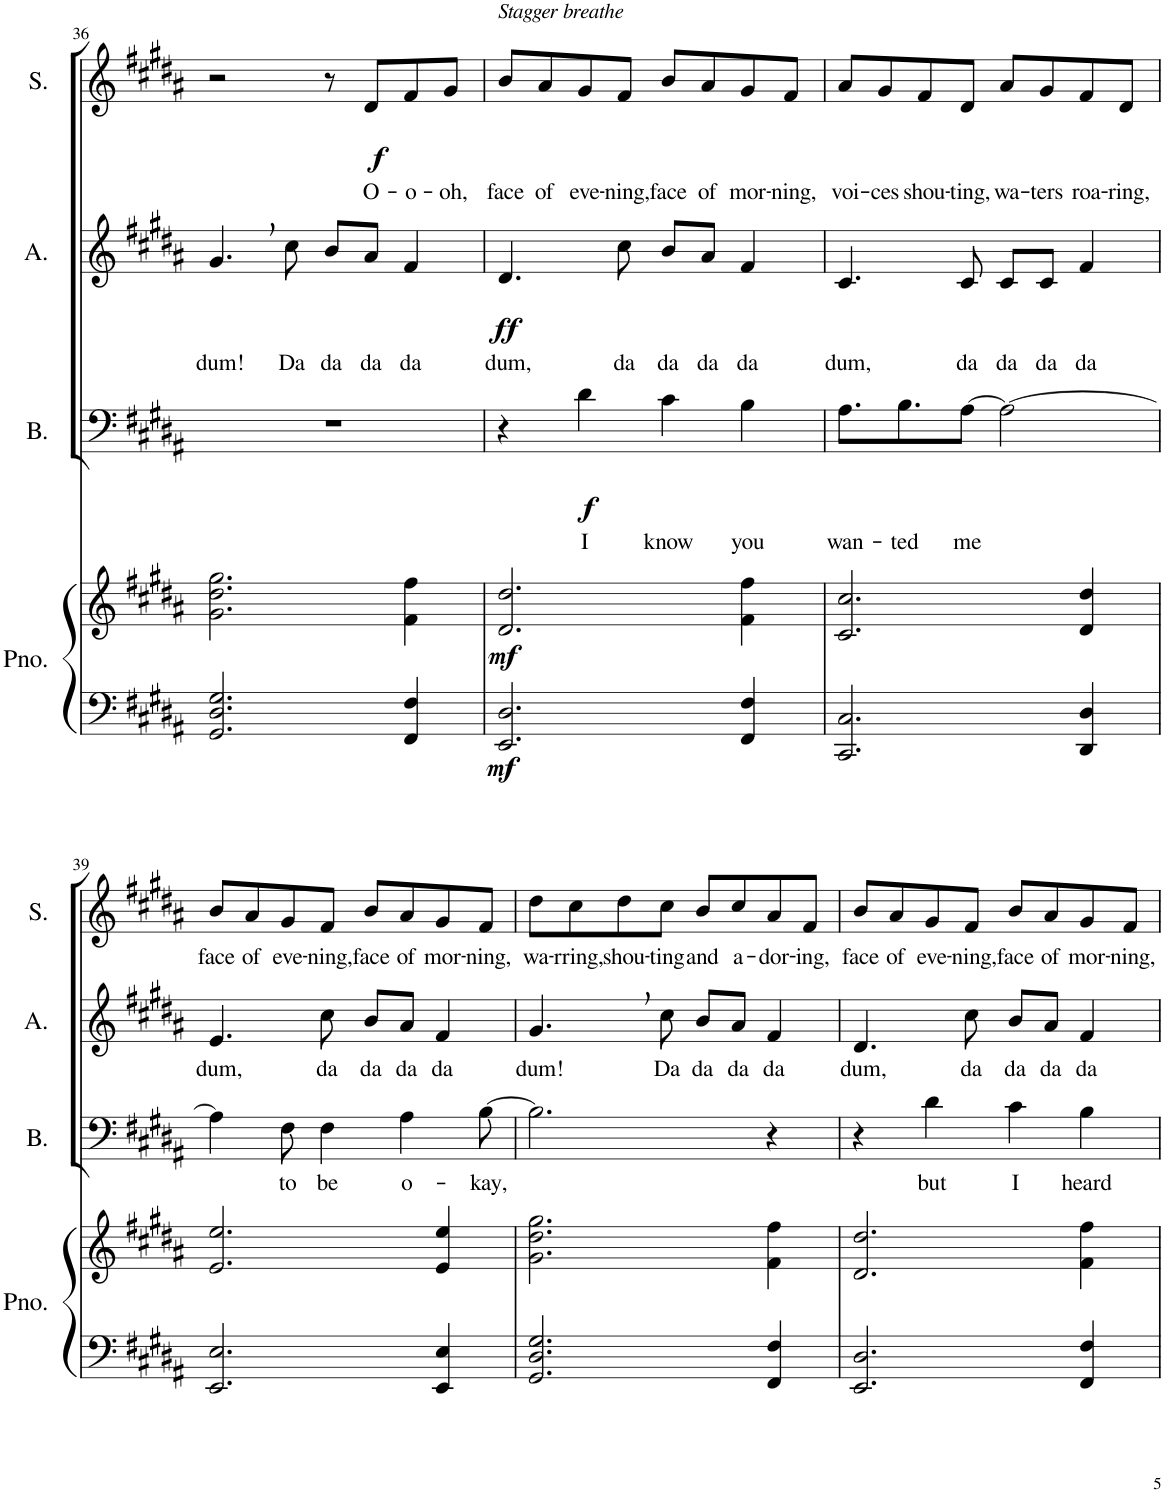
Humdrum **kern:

**kern	**kern	**dynam	**kern	**text	**dynam	**kern	**text	**dynam	**kern	**text	**dynam
*part4	*part4	*part4	*part3	*part3	*part3	*part2	*part2	*part2	*part1	*part1	*part1
*staff5	*staff4	*staff4/5	*staff3	*staff3	*staff3	*staff2	*staff2	*staff2	*staff1	*staff1	*staff1
*I"Piano	*	*	*I"Baritone	*	*	*I"Alto	*	*	*I"Soprano	*	*
*I'Pno.	*	*	*I'B.	*	*	*I'A.	*	*	*I'S.	*	*
!!LO:PB:g=z
*clefF4	*clefG2	*	*clefF4	*	*	*clefG2	*	*	*clefG2	*	*
*k[f#c#g#d#a#]	*k[f#c#g#d#a#]	*	*k[f#c#g#d#a#]	*	*	*k[f#c#g#d#a#]	*	*	*k[f#c#g#d#a#]	*	*
*M4/4	*M4/4	*	*M4/4	*	*	*M4/4	*	*	*M4/4	*	*
=36	=36	=36	=36	=36	=36	=36	=36	=36	=36	=36	=36
!	!	!	!	!	!	!	!LO:LY:b	!	!	!	!
2.GG#/ 2.D#/ 2.G#/	2.g#\ 2.dd#\ 2.gg#\	.	1r	.	.	4.g#,/	dum!	.	2r	.	.
!	!	!	!	!	!	!	!LO:LY:b	!	!	!	!
.	.	.	.	.	.	8cc#\	Da	.	.	.	.
!	!	!	!	!	!	!	!LO:LY:b	!	!	!	!
.	.	.	.	.	.	8b/L	da	.	8r	.	.
!	!	!	!	!	!	!	!LO:LY:b	!	!	!LO:LY:b	!LO:DY:b
.	.	.	.	.	.	8a#/J	da	.	8d#/L	O-	f
!	!	!	!	!	!	!	!LO:LY:b	!	!	!LO:LY:b	!
4FF#/ 4F#/	4f#\ 4ff#\	.	.	.	.	4f#/	da	.	8f#/	-o-	.
!	!	!	!	!	!	!	!	!	!	!LO:LY:b	!
.	.	.	.	.	.	.	.	.	8g#/J	-oh,	.
=37	=37	=37	=37	=37	=37	=37	=37	=37	=37	=37	=37
!	!	!	!	!	!	!	!	!	!LO:TX:a:i:t=Stagger breathe	!	!
!	!	!LO:DY:b=2	!	!	!	!	!LO:LY:b	!	!	!LO:LY:b	!
!	!	!LO:DY:n=1:b	!	!	!	!	!	!LO:DY:b	!	!	!
2.EE/ 2.D#/	2.d#/ 2.dd#/	mf mf	4r	.	.	4.d#/	dum,	ff	8b/L	face	.
!	!	!	!	!	!	!	!	!	!	!LO:LY:b	!
.	.	.	.	.	.	.	.	.	8a#/	of	.
!	!	!	!	!LO:LY:b	!LO:DY:b	!	!	!	!	!LO:LY:b	!
.	.	.	4d#\	I	f	.	.	.	8g#/	eve-	.
!	!	!	!	!	!	!	!LO:LY:b	!	!	!LO:LY:b	!
.	.	.	.	.	.	8cc#\	da	.	8f#/J	-ning,	.
!	!	!	!	!LO:LY:b	!	!	!LO:LY:b	!	!	!LO:LY:b	!
.	.	.	4c#\	know	.	8b/L	da	.	8b/L	face	.
!	!	!	!	!	!	!	!LO:LY:b	!	!	!LO:LY:b	!
.	.	.	.	.	.	8a#/J	da	.	8a#/	of	.
!	!	!	!	!LO:LY:b	!	!	!LO:LY:b	!	!	!LO:LY:b	!
4FF#/ 4F#/	4f#\ 4ff#\	.	4B\	you	.	4f#/	da	.	8g#/	mor-	.
!	!	!	!	!	!	!	!	!	!	!LO:LY:b	!
.	.	.	.	.	.	.	.	.	8f#/J	-ning,	.
=38	=38	=38	=38	=38	=38	=38	=38	=38	=38	=38	=38
!	!	!	!	!LO:LY:b	!	!	!LO:LY:b	!	!	!LO:LY:b	!
2.CC#/ 2.C#/	2.c#/ 2.cc#/	.	8.A#\L	wan-	.	4.c#/	dum,	.	8a#/L	voi-	.
!	!	!	!	!	!	!	!	!	!	!LO:LY:b	!
.	.	.	.	.	.	.	.	.	8g#/	-ces	.
!	!	!	!	!LO:LY:b	!	!	!	!	!	!	!
.	.	.	8.B\	-ted	.	.	.	.	.	.	.
!	!	!	!	!	!	!	!	!	!	!LO:LY:b	!
.	.	.	.	.	.	.	.	.	8f#/	shou-	.
!	!	!	!	!LO:LY:b	!	!	!LO:LY:b	!	!	!LO:LY:b	!
.	.	.	[8A#\J	me	.	8c#/	da	.	8d#/J	-ting,	.
!	!	!	!	!	!	!	!LO:LY:b	!	!	!LO:LY:b	!
.	.	.	2A#\_	.	.	8c#/L	da	.	8a#/L	wa-	.
!	!	!	!	!	!	!	!LO:LY:b	!	!	!LO:LY:b	!
.	.	.	.	.	.	8c#/J	da	.	8g#/	-ters	.
!	!	!	!	!	!	!	!LO:LY:b	!	!	!LO:LY:b	!
4DD#/ 4D#/	4d#/ 4dd#/	.	.	.	.	4f#/	da	.	8f#/	roa-	.
!	!	!	!	!	!	!	!	!	!	!LO:LY:b	!
.	.	.	.	.	.	.	.	.	8d#/J	-ring,	.
!!LO:LB:g=z
=39	=39	=39	=39	=39	=39	=39	=39	=39	=39	=39	=39
!	!	!	!	!	!	!	!LO:LY:b	!	!	!LO:LY:b	!
2.EE/ 2.E/	2.e/ 2.ee/	.	4A#\]	.	.	4.e/	dum,	.	8b/L	face	.
!	!	!	!	!	!	!	!	!	!	!LO:LY:b	!
.	.	.	.	.	.	.	.	.	8a#/	of	.
!	!	!	!	!LO:LY:b	!	!	!	!	!	!LO:LY:b	!
.	.	.	8F#\	to	.	.	.	.	8g#/	eve-	.
!	!	!	!	!LO:LY:b	!	!	!LO:LY:b	!	!	!LO:LY:b	!
.	.	.	4F#\	be	.	8cc#\	da	.	8f#/J	-ning,	.
!	!	!	!	!	!	!	!LO:LY:b	!	!	!LO:LY:b	!
.	.	.	.	.	.	8b/L	da	.	8b/L	face	.
!	!	!	!	!LO:LY:b	!	!	!LO:LY:b	!	!	!LO:LY:b	!
.	.	.	4A#\	o-	.	8a#/J	da	.	8a#/	of	.
!	!	!	!	!	!	!	!LO:LY:b	!	!	!LO:LY:b	!
4EE/ 4E/	4e/ 4ee/	.	.	.	.	4f#/	da	.	8g#/	mor-	.
!	!	!	!	!LO:LY:b	!	!	!	!	!	!LO:LY:b	!
.	.	.	[8B\	-kay,	.	.	.	.	8f#/J	-ning,	.
=40	=40	=40	=40	=40	=40	=40	=40	=40	=40	=40	=40
!	!	!	!	!	!	!	!LO:LY:b	!	!	!LO:LY:b	!
2.GG#/ 2.D#/ 2.G#/	2.g#\ 2.dd#\ 2.gg#\	.	2.B\]	.	.	4.g#,/	dum!	.	8dd#\L	wa-	.
!	!	!	!	!	!	!	!	!	!	!LO:LY:b	!
.	.	.	.	.	.	.	.	.	8cc#\	-rring,	.
!	!	!	!	!	!	!	!	!	!	!LO:LY:b	!
.	.	.	.	.	.	.	.	.	8dd#\	shou-	.
!	!	!	!	!	!	!	!LO:LY:b	!	!	!LO:LY:b	!
.	.	.	.	.	.	8cc#\	Da	.	8cc#\J	-ting	.
!	!	!	!	!	!	!	!LO:LY:b	!	!	!LO:LY:b	!
.	.	.	.	.	.	8b/L	da	.	8b/L	and	.
!	!	!	!	!	!	!	!LO:LY:b	!	!	!LO:LY:b	!
.	.	.	.	.	.	8a#/J	da	.	8cc#/	a-	.
!	!	!	!	!	!	!	!LO:LY:b	!	!	!LO:LY:b	!
4FF#/ 4F#/	4f#\ 4ff#\	.	4r	.	.	4f#/	da	.	8a#/	-dor-	.
!	!	!	!	!	!	!	!	!	!	!LO:LY:b	!
.	.	.	.	.	.	.	.	.	8f#/J	-ing,	.
=41	=41	=41	=41	=41	=41	=41	=41	=41	=41	=41	=41
!	!	!	!	!	!	!	!LO:LY:b	!	!	!LO:LY:b	!
2.EE/ 2.D#/	2.d#/ 2.dd#/	.	4r	.	.	4.d#/	dum,	.	8b/L	face	.
!	!	!	!	!	!	!	!	!	!	!LO:LY:b	!
.	.	.	.	.	.	.	.	.	8a#/	of	.
!	!	!	!	!LO:LY:b	!	!	!	!	!	!LO:LY:b	!
.	.	.	4d#\	but	.	.	.	.	8g#/	eve-	.
!	!	!	!	!	!	!	!LO:LY:b	!	!	!LO:LY:b	!
.	.	.	.	.	.	8cc#\	da	.	8f#/J	-ning,	.
!	!	!	!	!LO:LY:b	!	!	!LO:LY:b	!	!	!LO:LY:b	!
.	.	.	4c#\	I	.	8b/L	da	.	8b/L	face	.
!	!	!	!	!	!	!	!LO:LY:b	!	!	!LO:LY:b	!
.	.	.	.	.	.	8a#/J	da	.	8a#/	of	.
!	!	!	!	!LO:LY:b	!	!	!LO:LY:b	!	!	!LO:LY:b	!
4FF#/ 4F#/	4f#\ 4ff#\	.	4B\	heard	.	4f#/	da	.	8g#/	mor-	.
!	!	!	!	!	!	!	!	!	!	!LO:LY:b	!
.	.	.	.	.	.	.	.	.	8f#/J	-ning,	.
=	=	=	=	=	=	=	=	=	=	=	=
*-	*-	*-	*-	*-	*-	*-	*-	*-	*-	*-	*-
